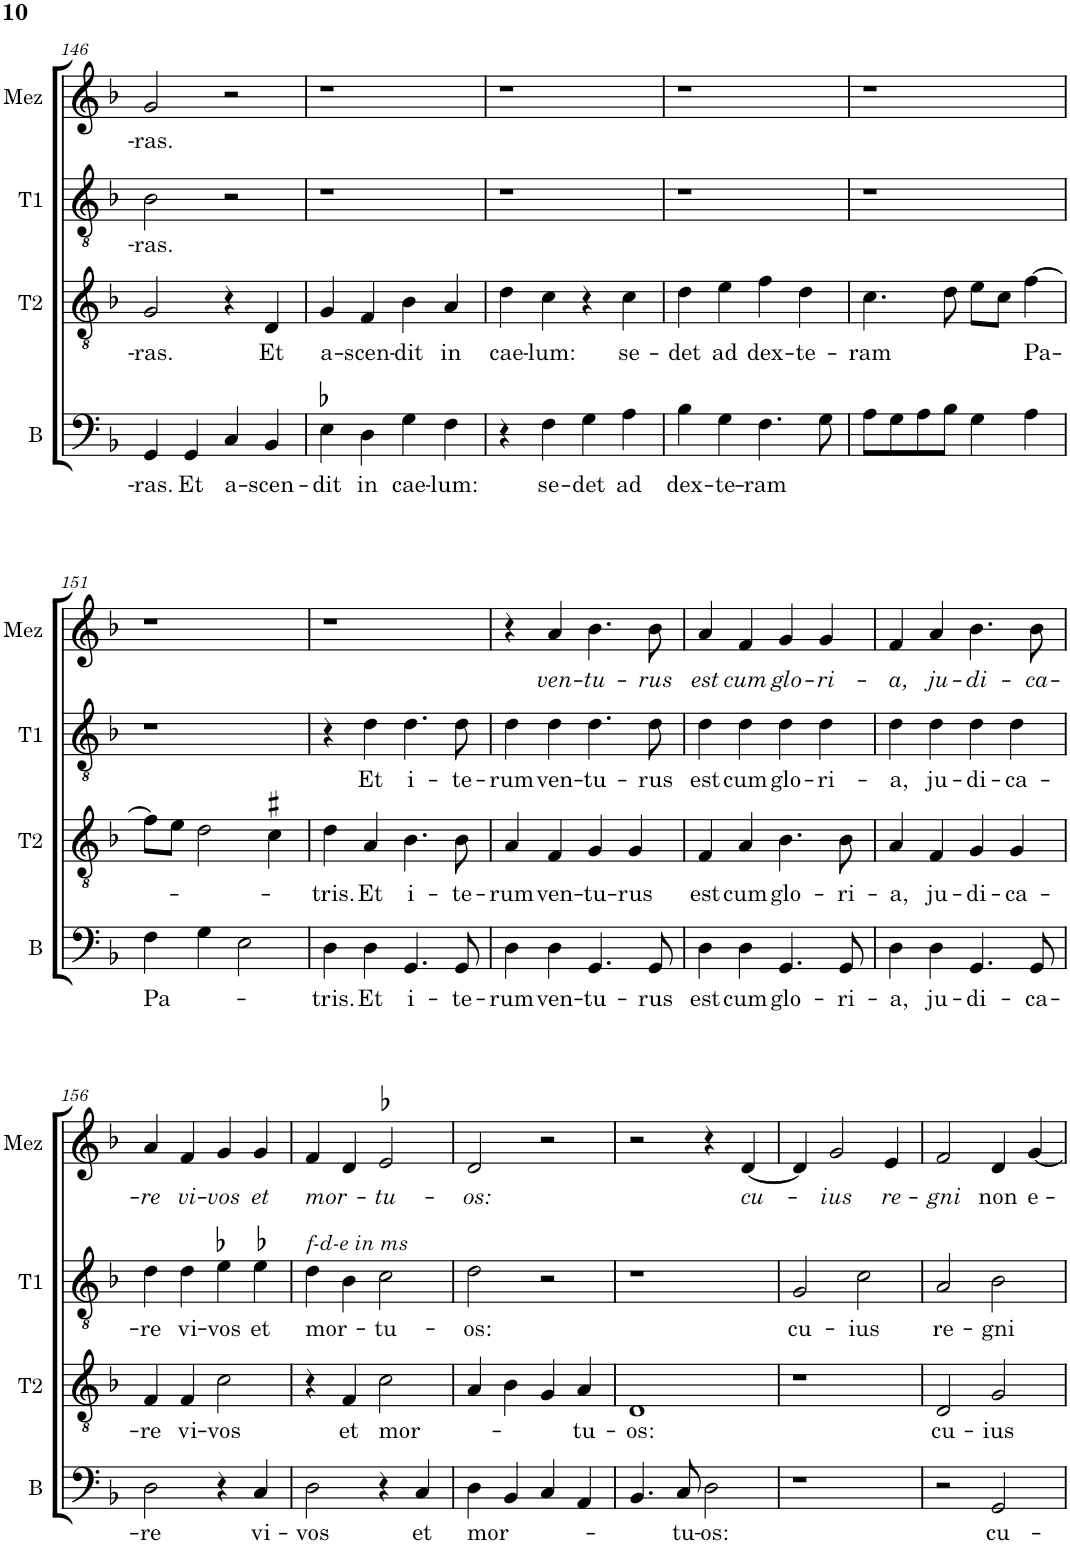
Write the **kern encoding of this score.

**kern	**text	**kern	**text	**kern	**text	**kern	**text
*part4	*part4	*part3	*part3	*part2	*part2	*part1	*part1
*staff4	*staff4	*staff3	*staff3	*staff2	*staff2	*staff1	*staff1
*I"B	*	*I"T2	*	*I"T1	*	*I"Mez	*
*I'B	*	*I'T2	*	*I'T1	*	*I'Mez	*
!!LO:PB:g=z
*clefF4	*	*clefGv2	*	*clefGv2	*	*clefG2	*
*	*	*	*	*Trd4c7	*	*	*
*k[b-]	*	*k[b-]	*	*k[b-]	*	*k[b-]	*
*M2/2	*	*M2/2	*	*M2/2	*	*M2/2	*
*met(c|)	*	*met(c|)	*	*met(c|)	*	*met(c|)	*
=146	=146	=146	=146	=146	=146	=146	=146
!	!LO:LY:b	!	!LO:LY:b	!	!LO:LY:b	!	!LO:LY:b
4GG/	-ras.	2G/	-ras.	2B-\	-ras.	2g/	-ras.
!	!LO:LY:b	!	!	!	!	!	!
4GG/	Et	.	.	.	.	.	.
!	!LO:LY:b	!	!	!	!	!	!
4C/	a-	4r	.	2r	.	2r	.
!	!LO:LY:b	!	!LO:LY:b	!	!	!	!
4BB-/	-scen-	4D/	Et	.	.	.	.
=147	=147	=147	=147	=147	=147	=147	=147
!	!LO:LY:b	!	!LO:LY:b	!	!	!	!
4E-X\	-dit	4G/	a-	1r	.	1r	.
!	!LO:LY:b	!	!LO:LY:b	!	!	!	!
4D\	in	4F/	-scen-	.	.	.	.
!	!LO:LY:b	!	!LO:LY:b	!	!	!	!
4G\	cae-	4B-\	-dit	.	.	.	.
!	!LO:LY:b	!	!LO:LY:b	!	!	!	!
4F\	-lum:	4A/	in	.	.	.	.
=148	=148	=148	=148	=148	=148	=148	=148
!	!	!	!LO:LY:b	!	!	!	!
4r	.	4d\	cae-	1r	.	1r	.
!	!LO:LY:b	!	!LO:LY:b	!	!	!	!
4F\	se-	4c\	-lum:	.	.	.	.
!	!LO:LY:b	!	!	!	!	!	!
4G\	-det	4r	.	.	.	.	.
!	!LO:LY:b	!	!LO:LY:b	!	!	!	!
4A\	ad	4c\	se-	.	.	.	.
=149	=149	=149	=149	=149	=149	=149	=149
!	!LO:LY:b	!	!LO:LY:b	!	!	!	!
4B-\	dex-	4d\	-det	1r	.	1r	.
!	!LO:LY:b	!	!LO:LY:b	!	!	!	!
4G\	-te-	4e\	ad	.	.	.	.
!	!LO:LY:b	!	!LO:LY:b	!	!	!	!
4.F\	-ram	4f\	dex-	.	.	.	.
!	!	!	!LO:LY:b	!	!	!	!
.	.	4d\	-te-	.	.	.	.
8G\	.	.	.	.	.	.	.
=150	=150	=150	=150	=150	=150	=150	=150
!	!	!	!LO:LY:b	!	!	!	!
8A\L	.	4.c\	-ram	1r	.	1r	.
8G\	.	.	.	.	.	.	.
8A\	.	.	.	.	.	.	.
8B-\J	.	8d\	.	.	.	.	.
4G\	.	8e\L	.	.	.	.	.
.	.	8c\J	.	.	.	.	.
!	!	!	!LO:LY:b	!	!	!	!
4A\	.	[4f\	Pa-	.	.	.	.
!!LO:LB:g=z
=151	=151	=151	=151	=151	=151	=151	=151
!	!LO:LY:b	!	!	!	!	!	!
4F\	Pa-	8f\L]	.	1r	.	1r	.
.	.	8e\J	.	.	.	.	.
4G\	.	2d\	.	.	.	.	.
2E\	.	.	.	.	.	.	.
.	.	4c#X\	.	.	.	.	.
=152	=152	=152	=152	=152	=152	=152	=152
!	!LO:LY:b	!	!LO:LY:b	!	!	!	!
4D\	-tris.	4d\	-tris.	4r	.	1r	.
!	!LO:LY:b	!	!LO:LY:b	!	!LO:LY:b	!	!
4D\	Et	4A/	Et	4d\	Et	.	.
!	!LO:LY:b	!	!LO:LY:b	!	!LO:LY:b	!	!
4.GG/	i-	4.B-\	i-	4.d\	i-	.	.
!	!LO:LY:b	!	!LO:LY:b	!	!LO:LY:b	!	!
8GG/	-te-	8B-\	-te-	8d\	-te-	.	.
=153	=153	=153	=153	=153	=153	=153	=153
!	!LO:LY:b	!	!LO:LY:b	!	!LO:LY:b	!	!
4D\	-rum	4A/	-rum	4d\	-rum	4r	.
!	!LO:LY:b	!	!LO:LY:b	!	!LO:LY:b	!	!LO:LY:b
4D\	ven-	4F/	ven-	4d\	ven-	4a/	ven-
!	!LO:LY:b	!	!LO:LY:b	!	!LO:LY:b	!	!LO:LY:b
4.GG/	-tu-	4G/	-tu-	4.d\	-tu-	4.b-\	-tu-
!	!	!	!LO:LY:b	!	!	!	!
.	.	4G/	-rus	.	.	.	.
!	!LO:LY:b	!	!	!	!LO:LY:b	!	!LO:LY:b
8GG/	-rus	.	.	8d\	-rus	8b-\	-rus
=154	=154	=154	=154	=154	=154	=154	=154
!	!LO:LY:b	!	!LO:LY:b	!	!LO:LY:b	!	!LO:LY:b
4D\	est	4F/	est	4d\	est	4a/	est
!	!LO:LY:b	!	!LO:LY:b	!	!LO:LY:b	!	!LO:LY:b
4D\	cum	4A/	cum	4d\	cum	4f/	cum
!	!LO:LY:b	!	!LO:LY:b	!	!LO:LY:b	!	!LO:LY:b
4.GG/	glo-	4.B-\	glo-	4d\	glo-	4g/	glo-
!	!	!	!	!	!LO:LY:b	!	!LO:LY:b
.	.	.	.	4d\	-ri-	4g/	-ri-
!	!LO:LY:b	!	!LO:LY:b	!	!	!	!
8GG/	-ri-	8B-\	-ri-	.	.	.	.
=155	=155	=155	=155	=155	=155	=155	=155
!	!LO:LY:b	!	!LO:LY:b	!	!LO:LY:b	!	!LO:LY:b
4D\	-a,	4A/	-a,	4d\	-a,	4f/	-a,
!	!LO:LY:b	!	!LO:LY:b	!	!LO:LY:b	!	!LO:LY:b
4D\	ju-	4F/	ju-	4d\	ju-	4a/	ju-
!	!LO:LY:b	!	!LO:LY:b	!	!LO:LY:b	!	!LO:LY:b
4.GG/	-di-	4G/	-di-	4d\	-di-	4.b-\	-di-
!	!	!	!LO:LY:b	!	!LO:LY:b	!	!
.	.	4G/	-ca-	4d\	-ca-	.	.
!	!LO:LY:b	!	!	!	!	!	!LO:LY:b
8GG/	-ca-	.	.	.	.	8b-\	-ca-
!!LO:LB:g=z
=156	=156	=156	=156	=156	=156	=156	=156
!	!LO:LY:b	!	!LO:LY:b	!	!LO:LY:b	!	!LO:LY:b
2D\	-re	4F/	-re	4d\	-re	4a/	-re
!	!	!	!LO:LY:b	!	!LO:LY:b	!	!LO:LY:b
.	.	4F/	vi-	4d\	vi-	4f/	vi-
!	!	!	!LO:LY:b	!	!LO:LY:b	!	!LO:LY:b
4r	.	2c\	-vos	4e-X\	-vos	4g/	-vos
!	!LO:LY:b	!	!	!	!LO:LY:b	!	!LO:LY:b
4C/	vi-	.	.	4e-X\	et	4g/	et
=157	=157	=157	=157	=157	=157	=157	=157
!	!	!	!	!LO:TX:a:i:t=f-d-e in ms	!	!	!
!	!LO:LY:b	!	!	!	!LO:LY:b	!	!LO:LY:b
2D\	-vos	4r	.	4d\	mor-	4f/	mor-
!	!	!	!LO:LY:b	!	!	!	!
.	.	4F/	et	4B-\	.	4d/	.
!	!	!	!LO:LY:b	!	!LO:LY:b	!	!LO:LY:b
4r	.	2c\	mor-	2c\	-tu-	2e-X/	-tu-
!	!LO:LY:b	!	!	!	!	!	!
4C/	et	.	.	.	.	.	.
=158	=158	=158	=158	=158	=158	=158	=158
!	!LO:LY:b	!	!	!	!LO:LY:b	!	!LO:LY:b
4D\	mor-	4A/	.	2d\	-os:	2d/	-os:
4BB-/	.	4B-\	.	.	.	.	.
4C/	.	4G/	.	2r	.	2r	.
!	!	!	!LO:LY:b	!	!	!	!
4AA/	.	4A/	-tu-	.	.	.	.
=159	=159	=159	=159	=159	=159	=159	=159
!	!	!	!LO:LY:b	!	!	!	!
4.BB-/	.	1D	-os:	1r	.	2r	.
!	!LO:LY:b	!	!	!	!	!	!
8C/	-tu-	.	.	.	.	.	.
!	!LO:LY:b	!	!	!	!	!	!
2D\	-os:	.	.	.	.	4r	.
!	!	!	!	!	!	!	!LO:LY:b
.	.	.	.	.	.	[4d/	cu-
=160	=160	=160	=160	=160	=160	=160	=160
!	!	!	!	!	!LO:LY:b	!	!
1r	.	1r	.	2G/	cu-	4d/]	.
!	!	!	!	!	!	!	!LO:LY:b
.	.	.	.	.	.	2g/	-ius
!	!	!	!	!	!LO:LY:b	!	!
.	.	.	.	2c\	-ius	.	.
!	!	!	!	!	!	!	!LO:LY:b
.	.	.	.	.	.	4e/	re-
=161	=161	=161	=161	=161	=161	=161	=161
!	!	!	!LO:LY:b	!	!LO:LY:b	!	!LO:LY:b
2r	.	2D/	cu-	2A/	re-	2f/	-gni
!	!LO:LY:b	!	!LO:LY:b	!	!LO:LY:b	!	!LO:LY:b
2GG/	cu-	2G/	-ius	2B-\	-gni	4d/	non
!	!	!	!	!	!	!	!LO:LY:b
.	.	.	.	.	.	[4g/	e-
=	=	=	=	=	=	=	=
*-	*-	*-	*-	*-	*-	*-	*-
